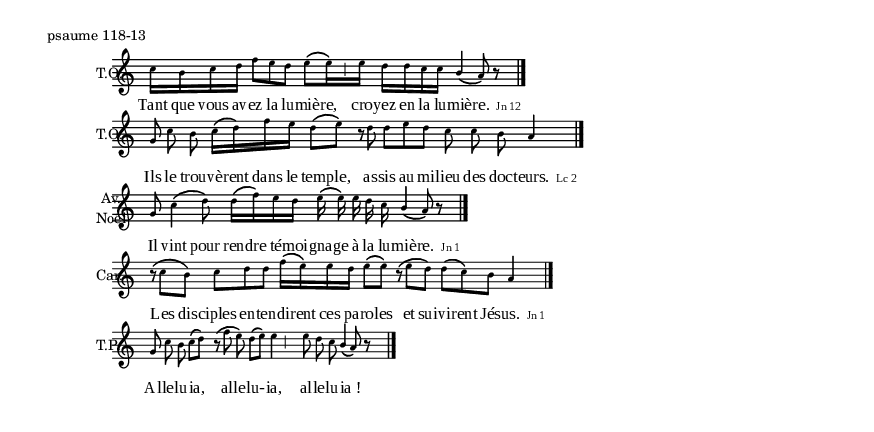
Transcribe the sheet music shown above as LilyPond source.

\version "2.10.0"
 \include "definitions.ly"
 \markup {psaume  118-13}




\relative c'' { 
	\new Staff {
		\cadenzaOn
		\set Staff.instrumentName = \markup{ \center-align { T.O. } }
		c16[ b c d]
		\times 2/3 { f8[ e d] }
		e8[\( e16\) \cesure \pespace e]
		d16[ d c c ]
		\stemUp b4\( a8\) r8
		\endBar
	}	\addlyrics {
		Tant que vous av -- ez la lu -- miè -- re, cro -- yez en la lu -- miè -- re.
		\markup { \citation #"Jn 12"}
	}
}
\relative c'' { 
	\new Staff {
		\cadenzaOn
		\set Staff.instrumentName = \markup{ \center-align { T.O. } }
		\times 2/3 { g8 c b }
		c16[\( d\) f e]
		d8[\( e\)]
		\espace
		r8 d
		\times 2/3 { d[ e d] }
		\times 2/3 { c c b }
		a4
		\endBar
	}	\addlyrics {
		Ils le trou -- vè -- rent dans le tem -- ple, as -- sis au mi -- lieu des doc -- teurs.
		\markup { \citation #"Lc 2"}
	}
}
\relative c'' { 
	\new Staff {
		\cadenzaOn
		\set Staff.instrumentName = \markup{ \center-align { Av. Noël } }
		g8
		\times 2/3 { c4\( d8\) }
		d16[\( f\) e d]
		\times 2/5 { e\( e\) e d c }
		\override Stem #'neutral-direction = #up
		b4\( a8\) r
		\endBar
	}	\addlyrics {
		Il vint pour ren -- dre té -- moi -- gna -- ge à la lu -- miè -- re.
		\markup { \citation #"Jn 1"}
	}
}

\relative c'' { 
	\new Staff {
		\cadenzaOn
		\set Staff.instrumentName = \markup{ \center-align { Car. } }
		\times 2/3 { r8\( c[ b]\) }
		\times 2/3 { c8[ d d] }
		f16[\( e\) e d]
		e8[\( e\)] \pespace
		\times 2/3 { r8\( e[ d]\) }
		\times 2/3 { d8[\( c\) b] }
		a4		
		\endBar
	}	\addlyrics {
		Les dis -- ciples en -- ten -- di -- rent ces pa -- ro -- les et sui -- vi -- rent Jés -- us.
		\markup { \citation #"Jn 1"}
	}
}
\relative c'' { 
	\new Staff {
		\cadenzaOn
		\set Staff.instrumentName = \markup{ \center-align { T.P. } }
		\times 2/3 { g8 c b }
		c[\( d\)]
		\pespace
		\times 2/3 { r\( f e\) }
		d[\( e\)]
		e4 
		\cesure \pespace
		\times 2/3 { e8 d c }
		\override Stem #'neutral-direction = #up
		b4\( a8\) r
		\endBar
	}	\addlyrics {
		Al -- le -- lu -- ia, _ al -- le -- lu -- - -- ia, al -- le -- lu -- "ia !" _
		\markup { \citation #" "}
	}
}
